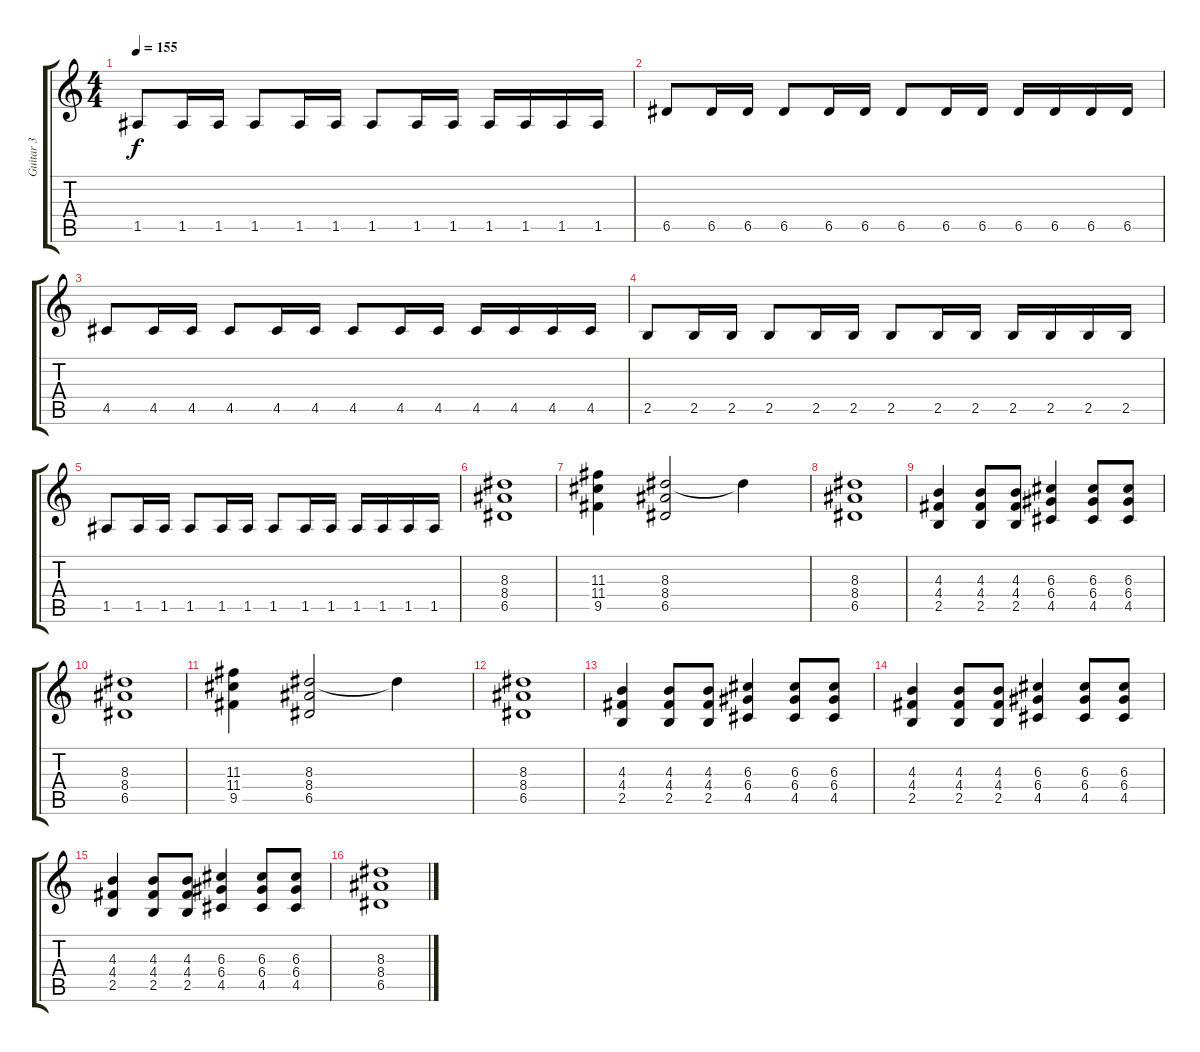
\track ("Guitar 3" "Guitar 3") {instrument distortionguitar}
\staff {score tabs}
\tuning (E4 B3 G3 D3 A2 E2) {hide}
\ts (4 4)
\tempo 155
\clef g2
\ks c
1.5.8{dy f} 1.5.16 1.5.16 1.5.8 1.5.16 1.5.16 1.5.8 1.5.16 1.5.16 1.5.16 1.5.16 1.5.16 1.5.16 |
6.5.8 6.5.16 6.5.16 6.5.8 6.5.16 6.5.16 6.5.8 6.5.16 6.5.16 6.5.16 6.5.16 6.5.16 6.5.16 |
4.5.8 4.5.16 4.5.16 4.5.8 4.5.16 4.5.16 4.5.8 4.5.16 4.5.16 4.5.16 4.5.16 4.5.16 4.5.16 |
2.5.8 2.5.16 2.5.16 2.5.8 2.5.16 2.5.16 2.5.8 2.5.16 2.5.16 2.5.16 2.5.16 2.5.16 2.5.16 |
1.5.8 1.5.16 1.5.16 1.5.8 1.5.16 1.5.16 1.5.8 1.5.16 1.5.16 1.5.16 1.5.16 1.5.16 1.5.16 |
(8.3 8.4 6.5).1 |
(11.3 11.4 9.5).4 (8.3 8.4 6.5).2 8.3{t}.4 |
(8.3 8.4 6.5).1 |
(4.3 4.4 2.5).4 (4.3 4.4 2.5).8 (4.3 4.4 2.5).8 (6.3 6.4 4.5).4 (6.3 6.4 4.5).8 (6.3 6.4 4.5).8 |
(8.3 8.4 6.5).1 |
(11.3 11.4 9.5).4 (8.3 8.4 6.5).2 8.3{t}.4 |
(8.3 8.4 6.5).1 |
(4.3 4.4 2.5).4 (4.3 4.4 2.5).8 (4.3 4.4 2.5).8 (6.3 6.4 4.5).4 (6.3 6.4 4.5).8 (6.3 6.4 4.5).8 |
(4.3 4.4 2.5).4 (4.3 4.4 2.5).8 (4.3 4.4 2.5).8 (6.3 6.4 4.5).4 (6.3 6.4 4.5).8 (6.3 6.4 4.5).8 |
(4.3 4.4 2.5).4 (4.3 4.4 2.5).8 (4.3 4.4 2.5).8 (6.3 6.4 4.5).4 (6.3 6.4 4.5).8 (6.3 6.4 4.5).8 |
(8.3 8.4 6.5).1
